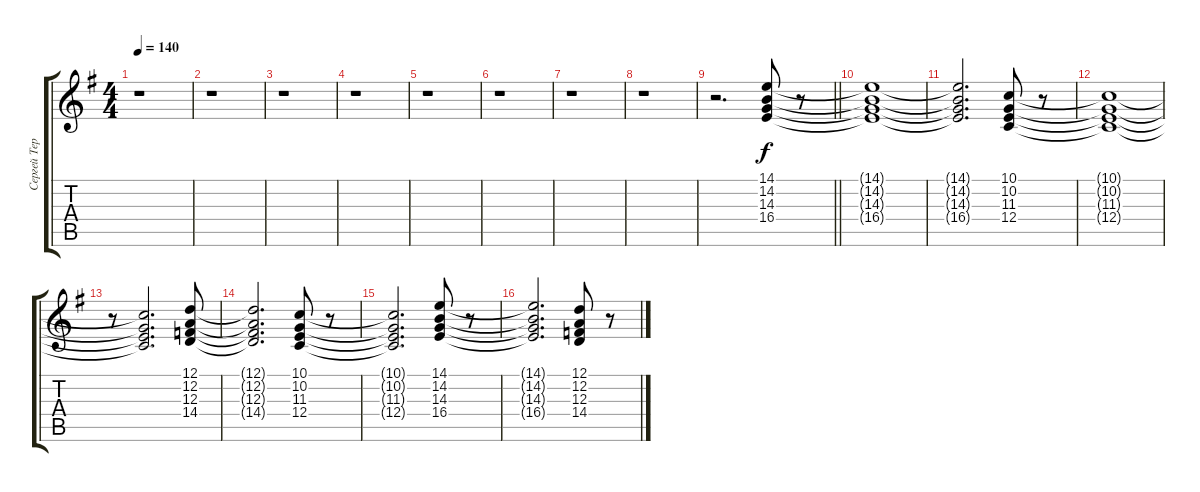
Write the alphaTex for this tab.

\track ("Сергей Терентьев" "Сергей Тер") {instrument synthstrings1}
\staff {score tabs}
\tuning (D4 A3 F3 C3 G2 D2) {hide}
\ts (4 4)
\tempo 140
\clef g2
\ks g
r.1{dy f} |
r.1 |
r.1 |
r.1 |
r.1 |
r.1 |
r.1 |
r.1 |
\barLineRight lightlight
r.2{d} (14.1 14.2 14.3 16.4).8 r.8 |
(14.1{t} 14.2{t} 14.3{t} 16.4{t}).1 |
(14.1{t} 14.2{t} 14.3{t} 16.4{t}).2{d} (10.1 10.2 11.3 12.4).8 r.8 |
(10.1{t} 10.2{t} 11.3{t} 12.4{t}).1 |
r.8 (10.1{t} 10.2{t} 11.3{t} 12.4{t}).2{d} (12.1 12.2 12.3 14.4).8 |
(12.1{t} 12.2{t} 12.3{t} 14.4{t}).2{d} (10.1 10.2 11.3 12.4).8 r.8 |
(10.1{t} 10.2{t} 11.3{t} 12.4{t}).2{d} (14.1 14.2 14.3 16.4).8 r.8 |
(14.1{t} 14.2{t} 14.3{t} 16.4{t}).2{d} (12.1 12.2 12.3 14.4).8 r.8
